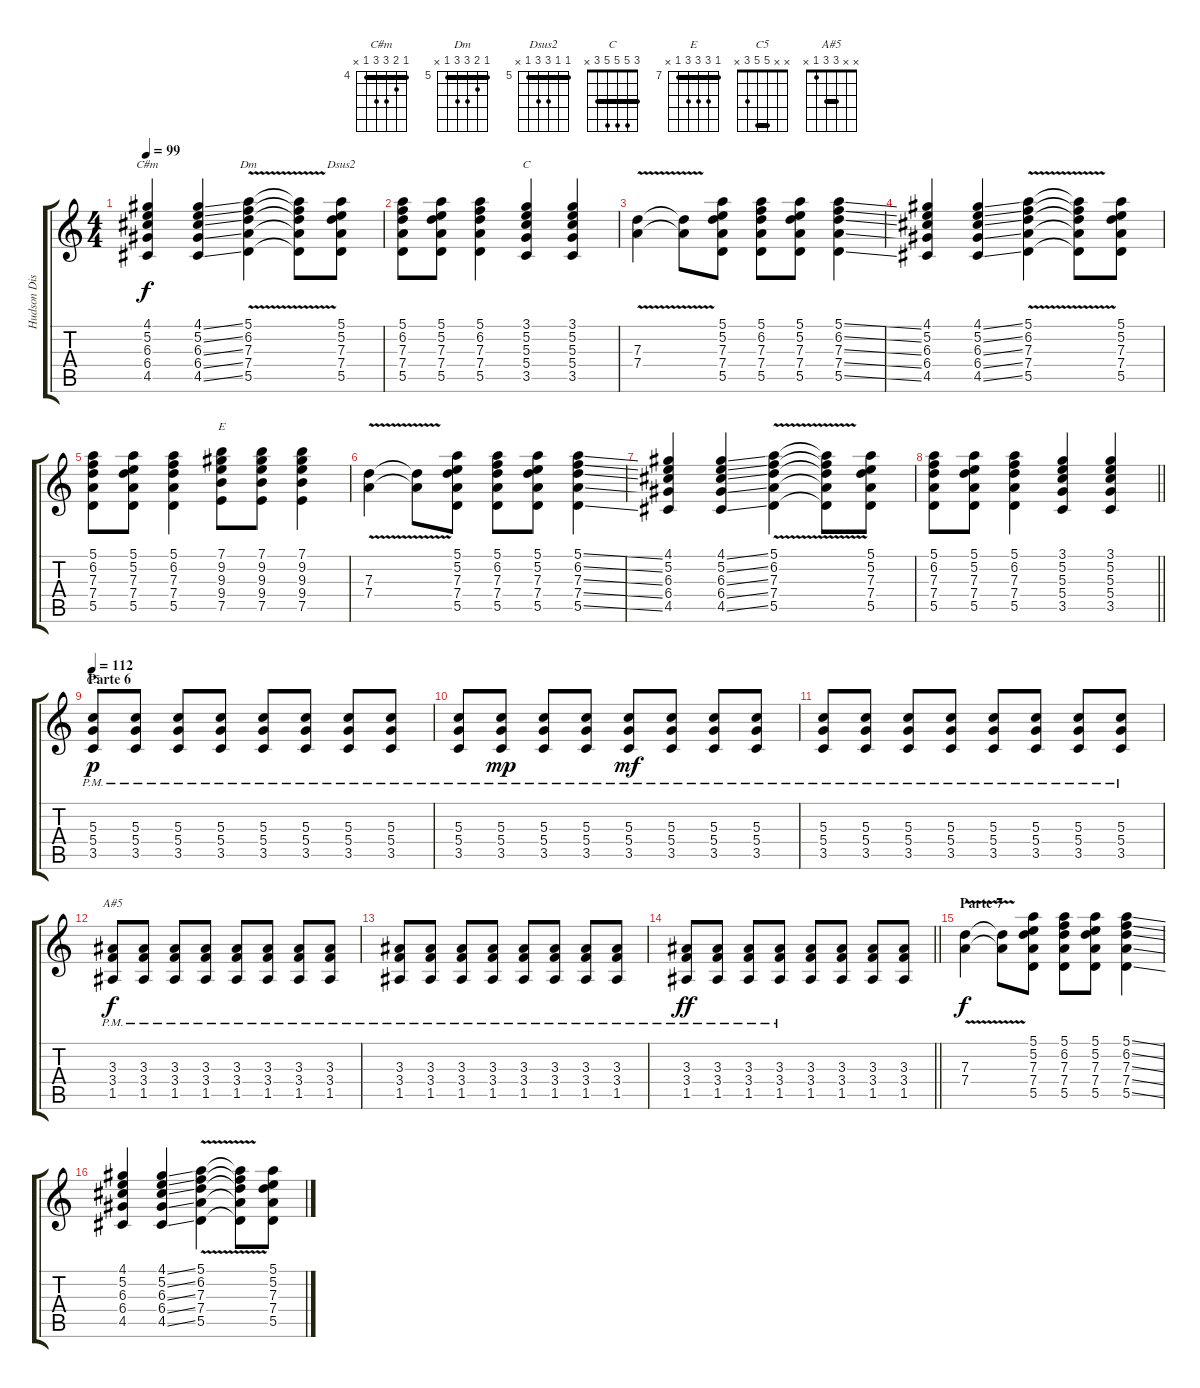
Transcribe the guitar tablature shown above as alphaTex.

\track ("Hudson Disto" "Hudson Dis") {instrument distortionguitar}
\staff {score tabs}
\tuning (E4 B3 G3 D3 A2 E2) {hide}
\chord ("C#m" 4 5 6 6 4 x) {firstfret 4 barre 4}
\chord ("Dm" 5 6 7 7 5 x) {firstfret 5 barre 5}
\chord ("Dsus2" 5 5 7 7 5 x) {firstfret 5 barre 5}
\chord ("C" 3 5 5 5 3 x) {barre 3}
\chord ("E" 7 9 9 9 7 x) {firstfret 7 barre 7}
\chord ("C5" x x 5 5 3 x) {barre 5}
\chord ("A#5" x x 3 3 1 x) {barre 3}
\ts (4 4)
\tempo 99
\clef g2
\ks c
(4.1 5.2 6.3 6.4 4.5).4{ch "C#m" dy f} (4.1{ss} 5.2{ss} 6.3{ss} 6.4{ss} 4.5{ss}).4 (5.1{v} 6.2{v} 7.3{v} 7.4{v} 5.5{v}).4{ch "Dm"} (5.1{t} 6.2{t} 7.3{t} 7.4{t} 5.5{t}).8 (5.1 5.2 7.3 7.4 5.5).8{ch "Dsus2"} |
(5.1 6.2 7.3 7.4 5.5).8 (5.1 5.2 7.3 7.4 5.5).8 (5.1 6.2 7.3 7.4 5.5).4 (3.1 5.2 5.3 5.4 3.5).4{ch "C"} (3.1 5.2 5.3 5.4 3.5).4 |
(7.3{v} 7.4{v}).4 (7.3{t} 7.4{t}).8 (5.1 5.2 7.3 7.4 5.5).8 (5.1 6.2 7.3 7.4 5.5).8 (5.1 5.2 7.3 7.4 5.5).8 (5.1{ss} 6.2{ss} 7.3{ss} 7.4{ss} 5.5{ss}).4 |
(4.1 5.2 6.3 6.4 4.5).4 (4.1{ss} 5.2{ss} 6.3{ss} 6.4{ss} 4.5{ss}).4 (5.1{v} 6.2{v} 7.3{v} 7.4{v} 5.5{v}).4 (5.1{t} 6.2{t} 7.3{t} 7.4{t} 5.5{t}).8 (5.1 5.2 7.3 7.4 5.5).8 |
(5.1 6.2 7.3 7.4 5.5).8 (5.1 5.2 7.3 7.4 5.5).8 (5.1 6.2 7.3 7.4 5.5).4 (7.1 9.2 9.3 9.4 7.5).8{ch "E"} (7.1 9.2 9.3 9.4 7.5).8 (7.1 9.2 9.3 9.4 7.5).4 |
(7.3{v} 7.4{v}).4 (7.3{t} 7.4{t}).8 (5.1 5.2 7.3 7.4 5.5).8 (5.1 6.2 7.3 7.4 5.5).8 (5.1 5.2 7.3 7.4 5.5).8 (5.1{ss} 6.2{ss} 7.3{ss} 7.4{ss} 5.5{ss}).4 |
(4.1 5.2 6.3 6.4 4.5).4 (4.1{ss} 5.2{ss} 6.3{ss} 6.4{ss} 4.5{ss}).4 (5.1{v} 6.2{v} 7.3{v} 7.4{v} 5.5{v}).4 (5.1{t} 6.2{t} 7.3{t} 7.4{t} 5.5{t}).8 (5.1 5.2 7.3 7.4 5.5).8 |
\barLineRight lightlight
(5.1 6.2 7.3 7.4 5.5).8 (5.1 5.2 7.3 7.4 5.5).8 (5.1 6.2 7.3 7.4 5.5).4 (3.1 5.2 5.3 5.4 3.5).4 (3.1 5.2 5.3 5.4 3.5).4 |
\section ("" "Parte 6")
\tempo 112
(5.3{pm} 5.4{pm} 3.5{pm}).8{ch "C5" dy p} (5.3{pm} 5.4{pm} 3.5{pm}).8 (5.3{pm} 5.4{pm} 3.5{pm}).8 (5.3{pm} 5.4{pm} 3.5{pm}).8 (5.3{pm} 5.4{pm} 3.5{pm}).8 (5.3{pm} 5.4{pm} 3.5{pm}).8 (5.3{pm} 5.4{pm} 3.5{pm}).8 (5.3{pm} 5.4{pm} 3.5{pm}).8 |
(5.3{pm} 5.4{pm} 3.5{pm}).8 (5.3{pm} 5.4{pm} 3.5{pm}).8{dy mp} (5.3{pm} 5.4{pm} 3.5{pm}).8 (5.3{pm} 5.4{pm} 3.5{pm}).8 (5.3{pm} 5.4{pm} 3.5{pm}).8{dy mf} (5.3{pm} 5.4{pm} 3.5{pm}).8 (5.3{pm} 5.4{pm} 3.5{pm}).8 (5.3{pm} 5.4{pm} 3.5{pm}).8 |
(5.3{pm} 5.4{pm} 3.5{pm}).8 (5.3{pm} 5.4{pm} 3.5{pm}).8 (5.3{pm} 5.4{pm} 3.5{pm}).8 (5.3{pm} 5.4{pm} 3.5{pm}).8 (5.3{pm} 5.4{pm} 3.5{pm}).8 (5.3{pm} 5.4{pm} 3.5{pm}).8 (5.3{pm} 5.4{pm} 3.5{pm}).8 (5.3{pm} 5.4{pm} 3.5{pm}).8 |
(3.3{pm} 3.4{pm} 1.5{pm}).8{ch "A#5" dy f} (3.3{pm} 3.4{pm} 1.5{pm}).8 (3.3{pm} 3.4{pm} 1.5{pm}).8 (3.3{pm} 3.4{pm} 1.5{pm}).8 (3.3{pm} 3.4{pm} 1.5{pm}).8 (3.3{pm} 3.4{pm} 1.5{pm}).8 (3.3{pm} 3.4{pm} 1.5{pm}).8 (3.3{pm} 3.4{pm} 1.5{pm}).8 |
(3.3{pm} 3.4{pm} 1.5{pm}).8 (3.3{pm} 3.4{pm} 1.5{pm}).8 (3.3{pm} 3.4{pm} 1.5{pm}).8 (3.3{pm} 3.4{pm} 1.5{pm}).8 (3.3{pm} 3.4{pm} 1.5{pm}).8 (3.3{pm} 3.4{pm} 1.5{pm}).8 (3.3{pm} 3.4{pm} 1.5{pm}).8 (3.3{pm} 3.4{pm} 1.5{pm}).8 |
\barLineRight lightlight
(3.3{pm} 3.4{pm} 1.5{pm}).8{dy ff} (3.3{pm} 3.4{pm} 1.5{pm}).8 (3.3{pm} 3.4{pm} 1.5{pm}).8 (3.3{pm} 3.4{pm} 1.5{pm}).8 (3.3 3.4 1.5).8 (3.3 3.4 1.5).8 (3.3 3.4 1.5).8 (3.3 3.4 1.5).8 |
\section ("" "Parte 7")
(7.3{v} 7.4{v}).4{dy f} (7.3{t} 7.4{t}).8 (5.1 5.2 7.3 7.4 5.5).8 (5.1 6.2 7.3 7.4 5.5).8 (5.1 5.2 7.3 7.4 5.5).8 (5.1{ss} 6.2{ss} 7.3{ss} 7.4{ss} 5.5{ss}).4 |
(4.1 5.2 6.3 6.4 4.5).4 (4.1{ss} 5.2{ss} 6.3{ss} 6.4{ss} 4.5{ss}).4 (5.1{v} 6.2{v} 7.3{v} 7.4{v} 5.5{v}).4 (5.1{t} 6.2{t} 7.3{t} 7.4{t} 5.5{t}).8 (5.1 5.2 7.3 7.4 5.5).8
